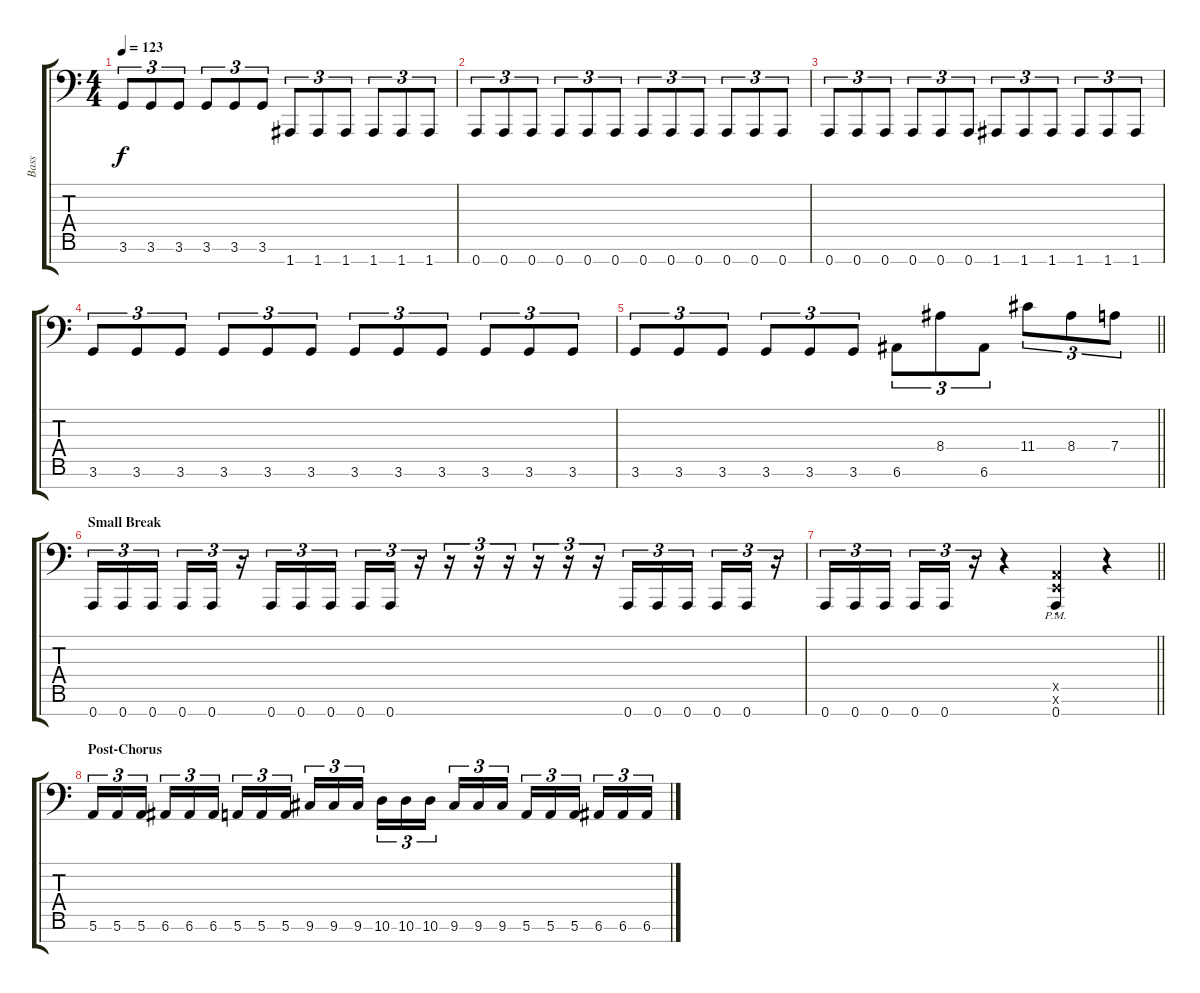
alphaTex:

\track ("Bass" "Bass") {instrument electricbasspick}
\staff {score tabs}
\tuning (E3 B2 G2 D2 A1 E1 A0) {hide}
\ts (4 4)
\tempo 123
\clef f4
\ks c
3.6.8{tu (3 2) dy f} 3.6.8{tu (3 2)} 3.6.8{tu (3 2)} 3.6.8{tu (3 2)} 3.6.8{tu (3 2)} 3.6.8{tu (3 2)} 1.7.8{tu (3 2)} 1.7.8{tu (3 2)} 1.7.8{tu (3 2)} 1.7.8{tu (3 2)} 1.7.8{tu (3 2)} 1.7.8{tu (3 2)} |
0.7.8{tu (3 2)} 0.7.8{tu (3 2)} 0.7.8{tu (3 2)} 0.7.8{tu (3 2)} 0.7.8{tu (3 2)} 0.7.8{tu (3 2)} 0.7.8{tu (3 2)} 0.7.8{tu (3 2)} 0.7.8{tu (3 2)} 0.7.8{tu (3 2)} 0.7.8{tu (3 2)} 0.7.8{tu (3 2)} |
0.7.8{tu (3 2)} 0.7.8{tu (3 2)} 0.7.8{tu (3 2)} 0.7.8{tu (3 2)} 0.7.8{tu (3 2)} 0.7.8{tu (3 2)} 1.7.8{tu (3 2)} 1.7.8{tu (3 2)} 1.7.8{tu (3 2)} 1.7.8{tu (3 2)} 1.7.8{tu (3 2)} 1.7.8{tu (3 2)} |
3.6.8{tu (3 2)} 3.6.8{tu (3 2)} 3.6.8{tu (3 2)} 3.6.8{tu (3 2)} 3.6.8{tu (3 2)} 3.6.8{tu (3 2)} 3.6.8{tu (3 2)} 3.6.8{tu (3 2)} 3.6.8{tu (3 2)} 3.6.8{tu (3 2)} 3.6.8{tu (3 2)} 3.6.8{tu (3 2)} |
\barLineRight lightlight
3.6.8{tu (3 2)} 3.6.8{tu (3 2)} 3.6.8{tu (3 2)} 3.6.8{tu (3 2)} 3.6.8{tu (3 2)} 3.6.8{tu (3 2)} 6.6.8{tu (3 2)} 8.4.8{tu (3 2)} 6.6.8{tu (3 2)} 11.4.8{tu (3 2)} 8.4.8{tu (3 2)} 7.4.8{tu (3 2)} |
\section ("" "Small Break")
0.7.16{tu (3 2)} 0.7.16{tu (3 2)} 0.7.16{tu (3 2) beam splitsecondary} 0.7.16{tu (3 2)} 0.7.16{tu (3 2)} r.16{tu (3 2)} 0.7.16{tu (3 2)} 0.7.16{tu (3 2)} 0.7.16{tu (3 2) beam splitsecondary} 0.7.16{tu (3 2)} 0.7.16{tu (3 2)} r.16{tu (3 2)} r.16{tu (3 2)} r.16{tu (3 2)} r.16{tu (3 2)} r.16{tu (3 2)} r.16{tu (3 2)} r.16{tu (3 2)} 0.7.16{tu (3 2)} 0.7.16{tu (3 2)} 0.7.16{tu (3 2) beam splitsecondary} 0.7.16{tu (3 2)} 0.7.16{tu (3 2)} r.16{tu (3 2)} |
\barLineRight lightlight
0.7.16{tu (3 2)} 0.7.16{tu (3 2)} 0.7.16{tu (3 2) beam splitsecondary} 0.7.16{tu (3 2)} 0.7.16{tu (3 2)} r.16{tu (3 2)} r.4 (0.5{pm x} 0.6{pm x} 0.7{st}).4 r.4 |
\section ("" "Post-Chorus")
5.6.16{tu (3 2)} 5.6.16{tu (3 2)} 5.6.16{tu (3 2) beam splitsecondary} 6.6.16{tu (3 2)} 6.6.16{tu (3 2)} 6.6.16{tu (3 2)} 5.6.16{tu (3 2)} 5.6.16{tu (3 2)} 5.6.16{tu (3 2) beam splitsecondary} 9.6.16{tu (3 2)} 9.6.16{tu (3 2)} 9.6.16{tu (3 2)} 10.6.16{tu (3 2)} 10.6.16{tu (3 2)} 10.6.16{tu (3 2) beam splitsecondary} 9.6.16{tu (3 2)} 9.6.16{tu (3 2)} 9.6.16{tu (3 2)} 5.6.16{tu (3 2)} 5.6.16{tu (3 2)} 5.6.16{tu (3 2) beam splitsecondary} 6.6.16{tu (3 2)} 6.6.16{tu (3 2)} 6.6.16{tu (3 2)}
